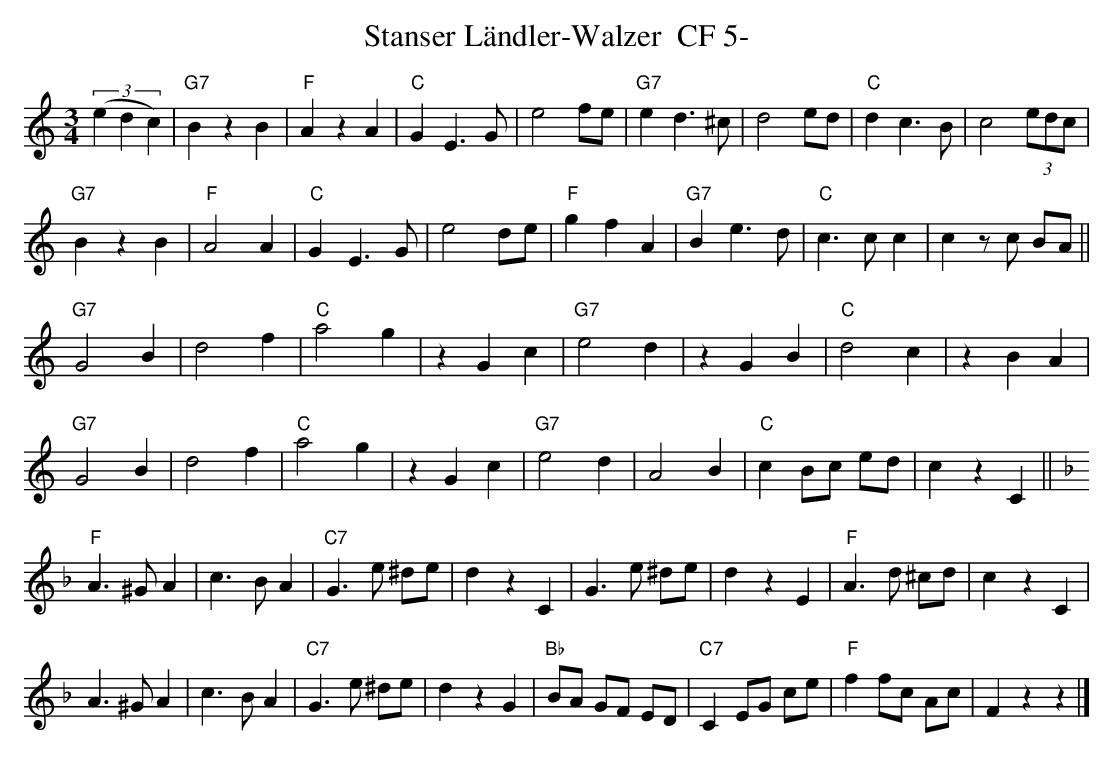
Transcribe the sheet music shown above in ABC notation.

X:1
T:Stanser L\"andler-Walzer  CF 5-
M:3/4
L:1/4
K:C
((3edc) | "G7"BzB | "F"AzA | "C"GE>G | e2 f/2e/2 | "G7"ed>^c | d2 e/2d/2 | "C"dc>B | c2 (3e/2d/2c/2 |
"G7"BzB | "F"A2A | "C"GE>G | e2 d/2e/2 | "F"gfA | "G7"Be>d | "C"c>cc | c z/2c/2 B/2A/2 ||
"G7"G2B | d2f | "C"a2g | zGc | "G7"e2d | zGB | "C"d2c | zBA |
"G7"G2B | d2f | "C"a2g | zGc | "G7"e2d | A2B | "C"c B/2c/2 e/2d/2 | czC || [K:Fmaj]
"F"A>^GA | c>BA | "C7"G>e ^d/2e/2 | dzC | G>e ^d/2e/2 | dzE | "F"A>d ^c/2d/2 | czC |
A>^GA | c>BA | "C7"G>e ^d/2e/2 | dzG | [L:1/8] "Bb"BA GF ED | "C7"C2 EG ce | "F"f2 fc Ac | F2z2z2 |]
